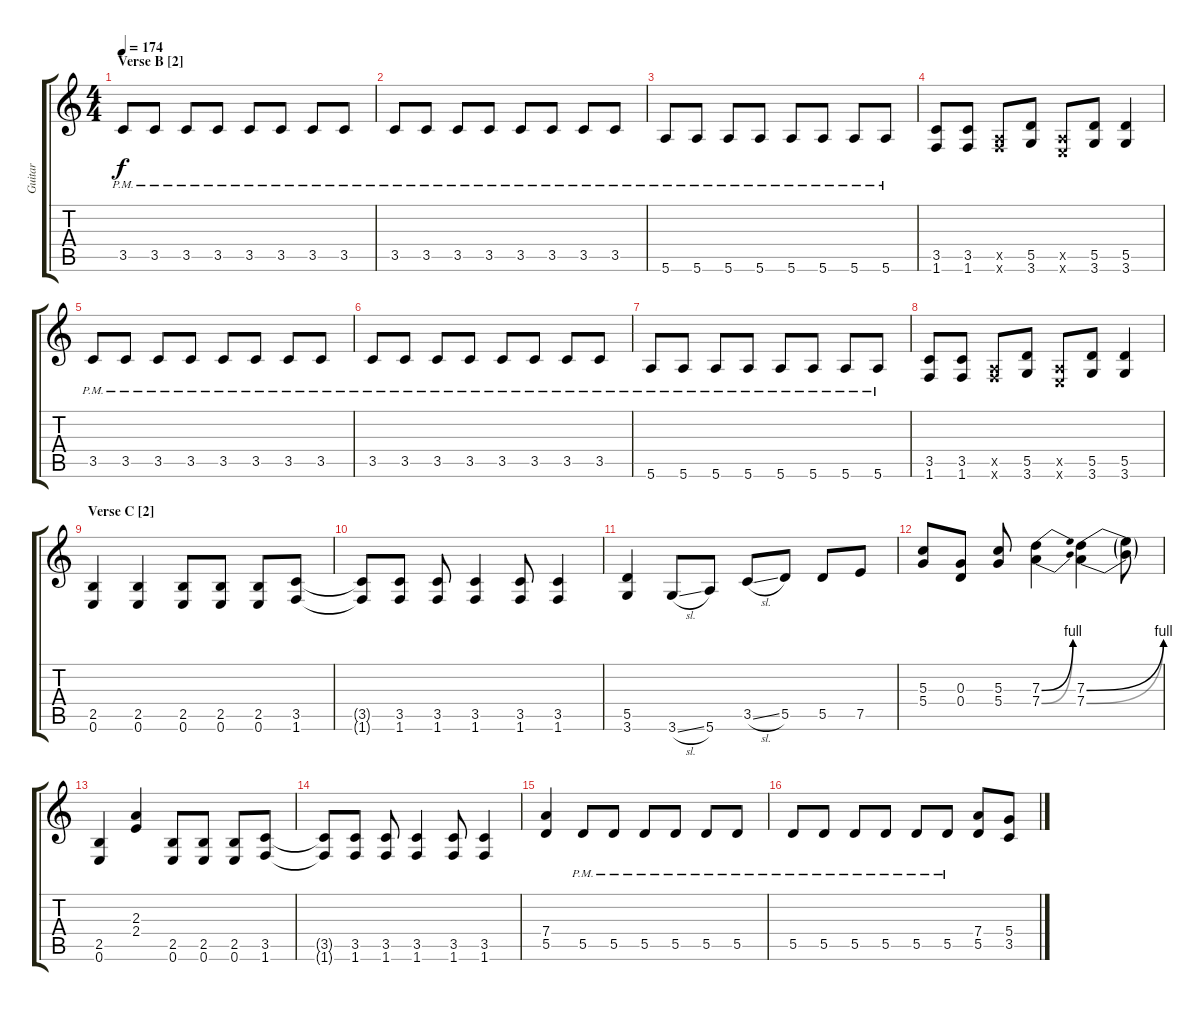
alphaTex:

\track ("Guitar" "Guitar") {instrument overdrivenguitar}
\staff {score tabs}
\tuning (E4 B3 G3 D3 A2 E2) {hide}
\ts (4 4)
\section ("" "Verse B [2]")
\tempo 174
\clef g2
\ks c
3.5{pm}.8{dy f} 3.5{pm}.8 3.5{pm}.8 3.5{pm}.8 3.5{pm}.8 3.5{pm}.8 3.5{pm}.8 3.5{pm}.8 |
3.5{pm}.8 3.5{pm}.8 3.5{pm}.8 3.5{pm}.8 3.5{pm}.8 3.5{pm}.8 3.5{pm}.8 3.5{pm}.8 |
5.6{pm}.8 5.6{pm}.8 5.6{pm}.8 5.6{pm}.8 5.6{pm}.8 5.6{pm}.8 5.6{pm}.8 5.6{pm}.8 |
(3.5 1.6).8 (3.5 1.6).8 (0.5{x} 1.6{x}).8 (5.5 3.6).8 (0.5{x} 0.6{x}).8 (5.5 3.6).8 (5.5 3.6).4 |
3.5{pm}.8 3.5{pm}.8 3.5{pm}.8 3.5{pm}.8 3.5{pm}.8 3.5{pm}.8 3.5{pm}.8 3.5{pm}.8 |
3.5{pm}.8 3.5{pm}.8 3.5{pm}.8 3.5{pm}.8 3.5{pm}.8 3.5{pm}.8 3.5{pm}.8 3.5{pm}.8 |
5.6{pm}.8 5.6{pm}.8 5.6{pm}.8 5.6{pm}.8 5.6{pm}.8 5.6{pm}.8 5.6{pm}.8 5.6{pm}.8 |
(3.5 1.6).8 (3.5 1.6).8 (0.5{x} 1.6{x}).8 (5.5 3.6).8 (0.5{x} 0.6{x}).8 (5.5 3.6).8 (5.5 3.6).4 |
\section ("" "Verse C [2]")
(2.5 0.6).4 (2.5 0.6).4 (2.5 0.6).8 (2.5 0.6).8 (2.5 0.6).8 (3.5 1.6).8 |
(3.5{t} 1.6{t}).8 (3.5 1.6).8 (3.5 1.6).8 (3.5 1.6).4 (3.5 1.6).8 (3.5 1.6).4 |
(5.5 3.6).4 3.6{sl}.8 5.6.8 3.5{sl}.8 5.5.8 5.5.8 7.5.8 |
(5.3 5.4).8 (0.3 0.4).8 (5.3 5.4).8 (7.3{be (bend 0 0 60 4)} 7.4{be (bend 0 0 60 4)}).4 (7.3{be (bend 0 0 60 4)} 7.4{be (bend 0 0 60 4)}).4 (7.3{t} 7.4{t}).8 |
(2.5 0.6).4 (2.3 2.4).4 (2.5 0.6).8 (2.5 0.6).8 (2.5 0.6).8 (3.5 1.6).8 |
(3.5{t} 1.6{t}).8 (3.5 1.6).8 (3.5 1.6).8 (3.5 1.6).4 (3.5 1.6).8 (3.5 1.6).4 |
(7.4 5.5).4 5.5{pm}.8 5.5{pm}.8 5.5{pm}.8 5.5{pm}.8 5.5{pm}.8 5.5{pm}.8 |
5.5{pm}.8 5.5{pm}.8 5.5{pm}.8 5.5{pm}.8 5.5{pm}.8 5.5{pm}.8 (7.4 5.5).8 (5.4 3.5).8
